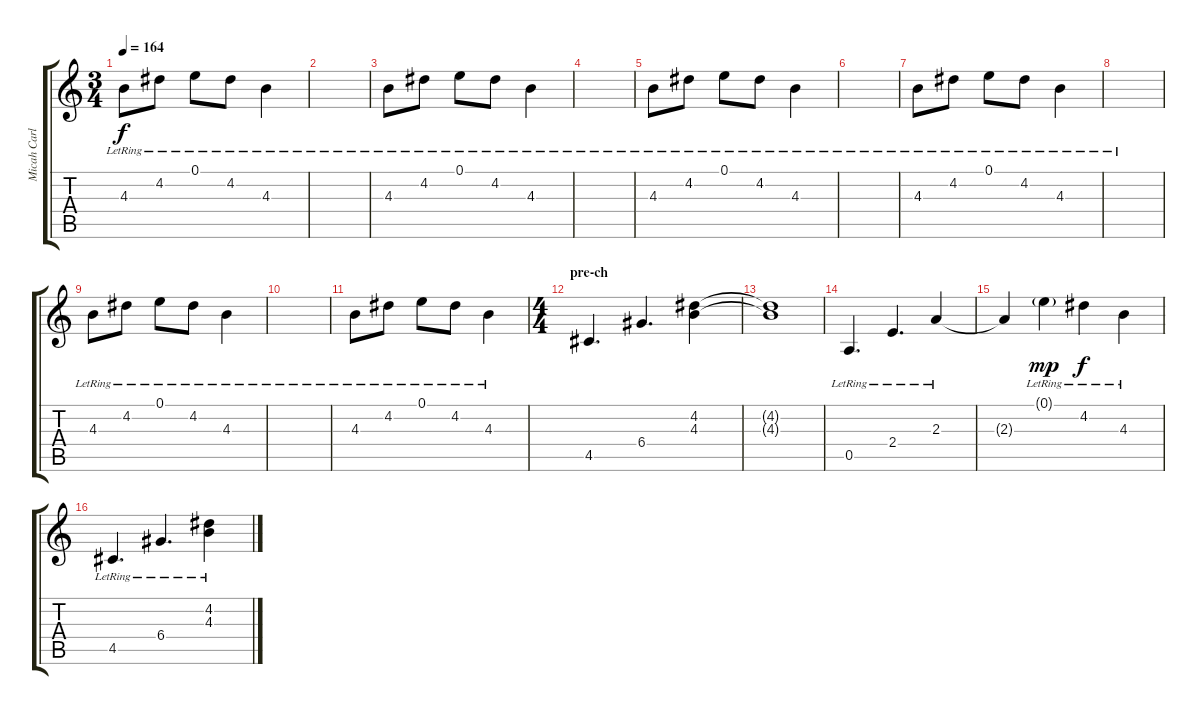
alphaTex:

\track ("Micah Carli (Guitar)" "Micah Carl") {instrument distortionguitar}
\staff {score tabs}
\tuning (E4 B3 G3 D3 A2 E2) {hide}
\ts (3 4)
\tempo 164
\clef g2
\ks c
4.3{lr}.8{dy f instrument electricguitarjazz} 4.2{lr}.8 0.1{lr}.8 4.2{lr}.8 4.3{lr}.4 |
|
4.3{lr}.8{instrument electricguitarjazz} 4.2{lr}.8 0.1{lr}.8 4.2{lr}.8 4.3{lr}.4 |
|
4.3{lr}.8{instrument electricguitarjazz} 4.2{lr}.8 0.1{lr}.8 4.2{lr}.8 4.3{lr}.4 |
|
4.3{lr}.8{instrument electricguitarjazz} 4.2{lr}.8 0.1{lr}.8 4.2{lr}.8 4.3{lr}.4 |
|
4.3{lr}.8{instrument electricguitarjazz} 4.2{lr}.8 0.1{lr}.8 4.2{lr}.8 4.3{lr}.4 |
|
4.3{lr}.8{instrument electricguitarjazz} 4.2{lr}.8 0.1{lr}.8 4.2{lr}.8 4.3{lr}.4 |
\ts (4 4)
\section ("" "pre-ch")
4.5.4{d instrument electricguitarjazz} 6.4.4{d} (4.2 4.3).4 |
(4.2{t} 4.3{t}).1 |
0.5{lr}.4{d} 2.4{lr}.4{d} 2.3{lr}.4 |
2.3{t}.4 0.1{g lr}.4{dy mp} 4.2{lr}.4{dy f} 4.3{lr}.4 |
4.5{lr}.4{d instrument electricguitarjazz} 6.4{lr}.4{d} (4.2{lr} 4.3{lr}).4
